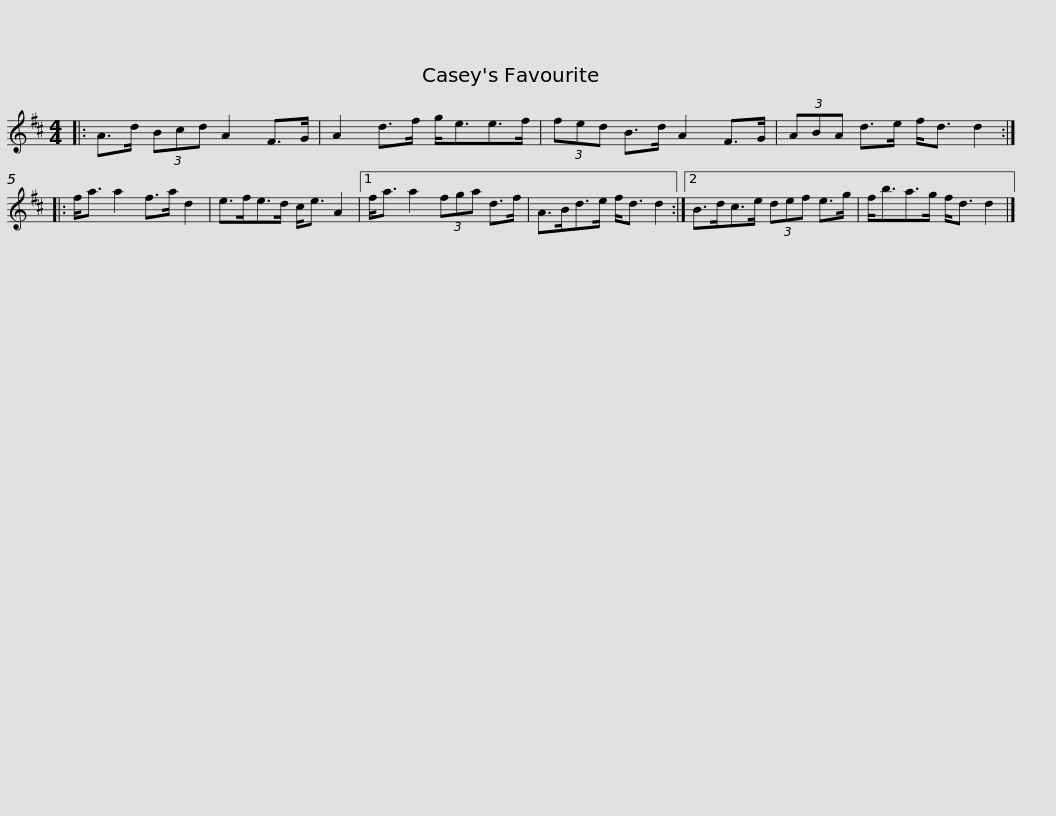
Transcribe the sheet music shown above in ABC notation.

X:1
L:1/8
M:4/4
I:linebreak $
K:D
V:1 treble
V:1
|: A>d (3Bcd A2 F>G | A2 d>f g<ee>f | (3fed B>d A2 F>G | (3ABA d>e f<d d2 :: f<a a2 f>a d2 |$ %5
 e>fe>d c<e A2 |1 f<a a2 (3fga d>f | A>Bd>e f<d d2 :|2 B>dc>e (3def e>g | f<ba>g f<d d2 |] %10
